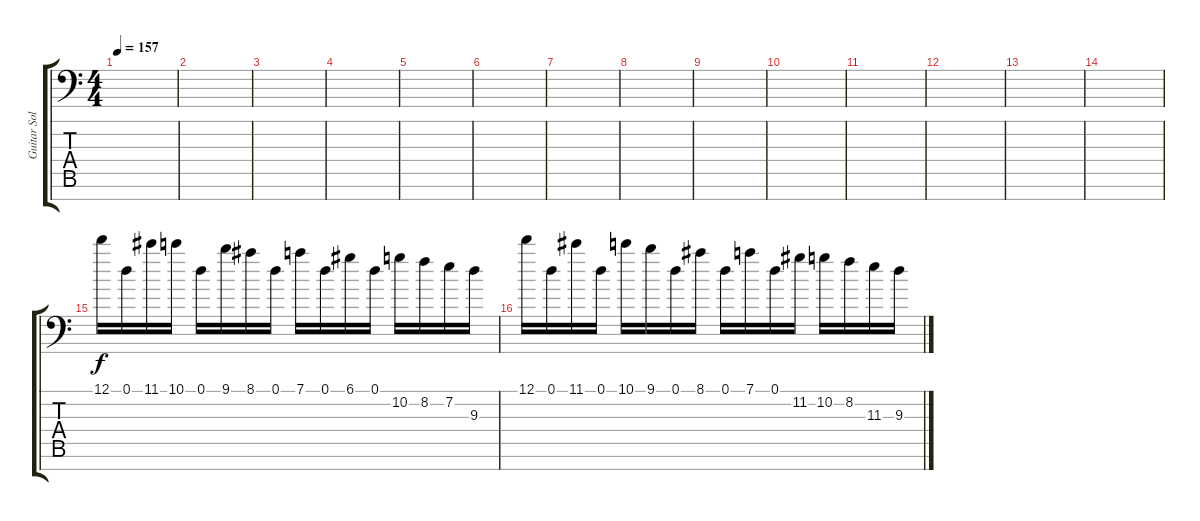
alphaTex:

\track ("Guitar Solo" "Guitar Sol") {instrument distortionguitar}
\staff {score tabs}
\tuning (D4 A3 F3 C3 G2 D2 A1) {hide}
\ts (4 4)
\tempo 157
\clef f4
\ks c
|
|
|
|
|
|
|
|
|
|
|
|
|
|
12.1.16 0.1.16 11.1.16 10.1.16 0.1.16 9.1.16 8.1.16 0.1.16 7.1.16 0.1.16 6.1.16 0.1.16 10.2.16 8.2.16 7.2.16 9.3.16 |
12.1.16 0.1.16 11.1.16 0.1.16 10.1.16 9.1.16 0.1.16 8.1.16 0.1.16 7.1.16 0.1.16 11.2.16 10.2.16 8.2.16 11.3.16 9.3.16
